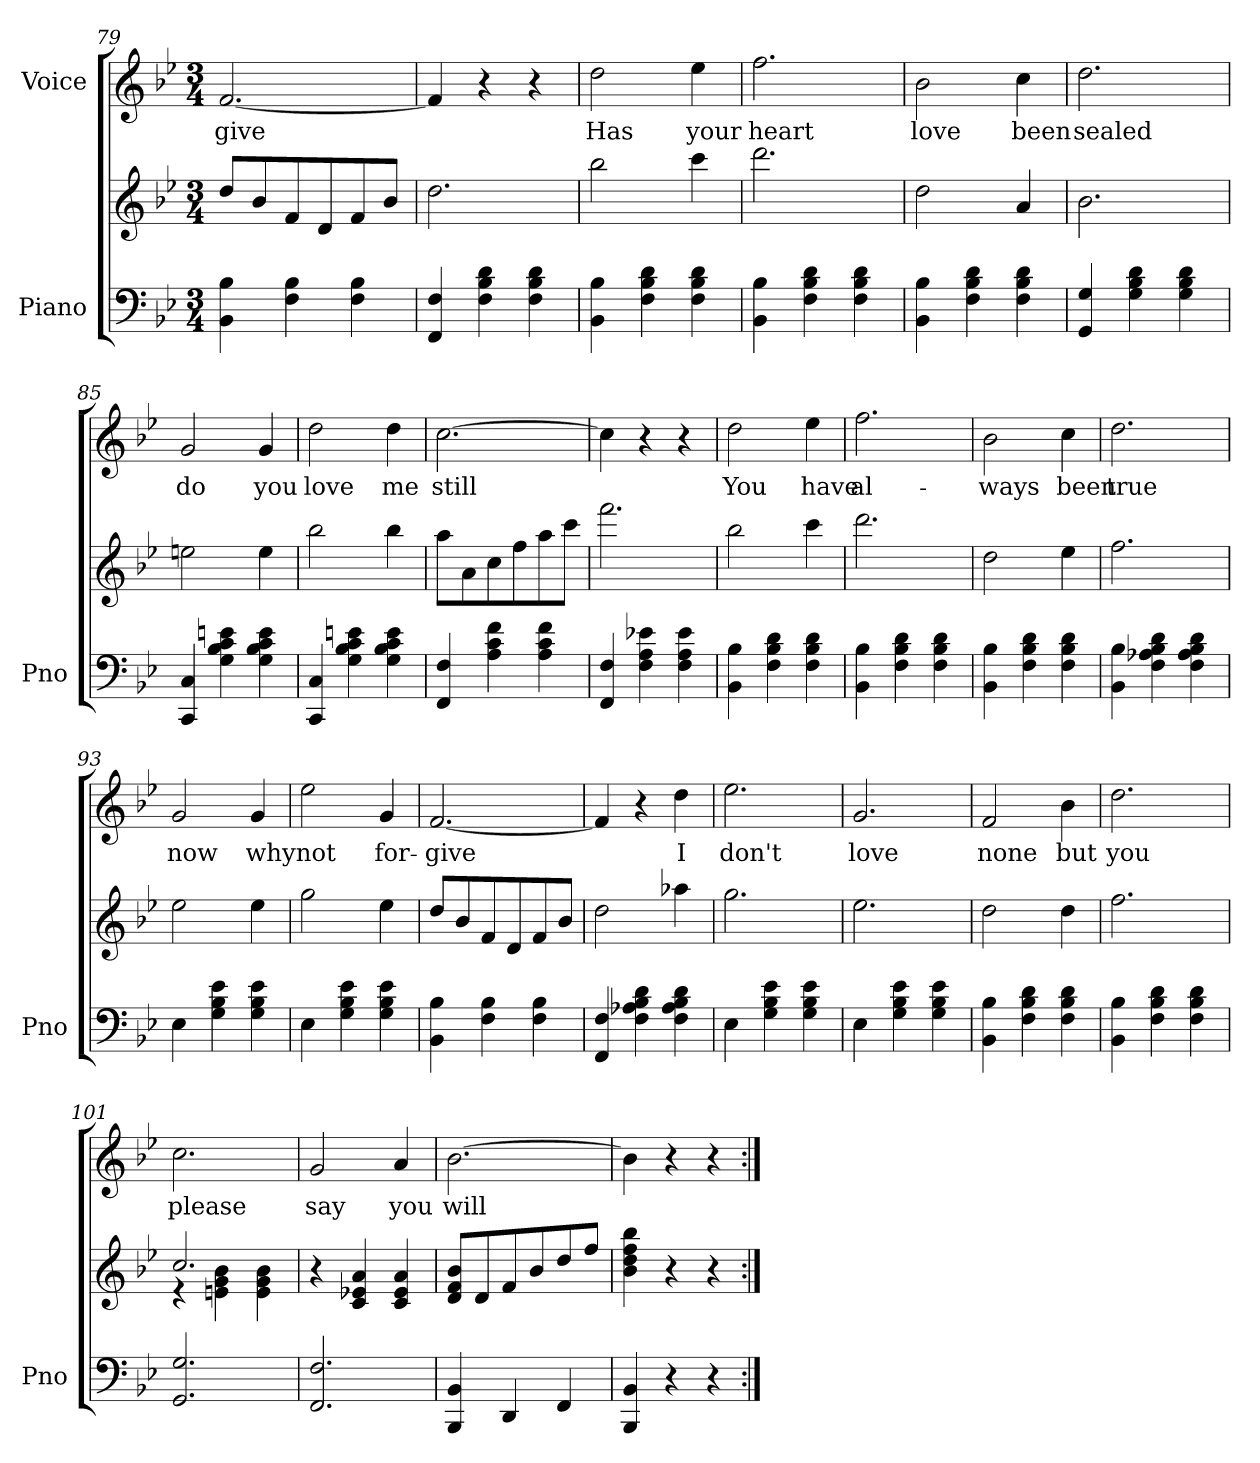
**kern	**kern	**kern	**text
*part2	*part2	*part1	*part1
*staff3	*staff2	*staff1	*staff1
*I"Piano	*	*I"Voice	*
*I'Pno	*	*	*
*clefF4	*clefG2	*clefG2	*
*k[b-e-]	*k[b-e-]	*k[b-e-]	*
*M3/4	*M3/4	*M3/4	*
=79	=79	=79	=79
4BB-\ 4B-\	8dd/L	[2.f/	-give
.	8b-/	.	.
4F\ 4B-\	8f/	.	.
.	8d/	.	.
4F\ 4B-\	8f/	.	.
.	8b-/J	.	.
=80	=80	=80	=80
4FF/ 4F/	2.dd\	4f/]	.
4F\ 4B-\ 4d\	.	4r	.
4F\ 4B-\ 4d\	.	4r	.
=81	=81	=81	=81
4BB-\ 4B-\	2bb-\	2dd\	Has
4F\ 4B-\ 4d\	.	.	.
4F\ 4B-\ 4d\	4ccc\	4ee-\	your
=82	=82	=82	=82
4BB-\ 4B-\	2.ddd\	2.ff\	heart
4F\ 4B-\ 4d\	.	.	.
4F\ 4B-\ 4d\	.	.	.
=83	=83	=83	=83
4BB-\ 4B-\	2dd\	2b-\	love
4F\ 4B-\ 4d\	.	.	.
4F\ 4B-\ 4d\	4a/	4cc\	been
=84	=84	=84	=84
4GG/ 4G/	2.b-\	2.dd\	sealed
4G\ 4B-\ 4d\	.	.	.
4G\ 4B-\ 4d\	.	.	.
=85	=85	=85	=85
4CC/ 4C/	2een\	2g/	do
4G\ 4B-\ 4c\ 4en\	.	.	.
4G\ 4B-\ 4c\ 4e\	4ee\	4g/	you
=86	=86	=86	=86
4CC/ 4C/	2bb-\	2dd\	love
4G\ 4B-\ 4c\ 4en\	.	.	.
4G\ 4B-\ 4c\ 4e\	4bb-\	4dd\	me
=87	=87	=87	=87
4FF/ 4F/	8aa\L	[2.cc\	still
.	8a\	.	.
4A\ 4c\ 4f\	8cc\	.	.
.	8ff\	.	.
4A\ 4c\ 4f\	8aa\	.	.
.	8ccc\J	.	.
=88	=88	=88	=88
4FF/ 4F/	2.fff\	4cc\]	.
4F\ 4A\ 4e-X\	.	4r	.
4F\ 4A\ 4e-\	.	4r	.
=89	=89	=89	=89
4BB-\ 4B-\	2bb-\	2dd\	You
4F\ 4B-\ 4d\	.	.	.
4F\ 4B-\ 4d\	4ccc\	4ee-\	have
=90	=90	=90	=90
4BB-\ 4B-\	2.ddd\	2.ff\	al-
4F\ 4B-\ 4d\	.	.	.
4F\ 4B-\ 4d\	.	.	.
=91	=91	=91	=91
4BB-\ 4B-\	2dd\	2b-\	-ways
4F\ 4B-\ 4d\	.	.	.
4F\ 4B-\ 4d\	4ee-\	4cc\	been
=92	=92	=92	=92
4BB-\ 4B-\	2.ff\	2.dd\	true
4F\ 4A-X\ 4B-\ 4d\	.	.	.
4F\ 4A-\ 4B-\ 4d\	.	.	.
=93	=93	=93	=93
4E-\	2ee-\	2g/	now
4G\ 4B-\ 4e-\	.	.	.
4G\ 4B-\ 4e-\	4ee-\	4g/	why
=94	=94	=94	=94
4E-\	2gg\	2ee-\	not
4G\ 4B-\ 4e-\	.	.	.
4G\ 4B-\ 4e-\	4ee-\	4g/	for-
=95	=95	=95	=95
4BB-\ 4B-\	8dd/L	[2.f/	-give
.	8b-/	.	.
4F\ 4B-\	8f/	.	.
.	8d/	.	.
4F\ 4B-\	8f/	.	.
.	8b-/J	.	.
=96	=96	=96	=96
4FF/ 4F/	2dd\	4f/]	.
4F\ 4A-X\ 4B-\ 4d\	.	4r	.
4F\ 4A-\ 4B-\ 4d\	4aa-X\	4dd\	I
=97	=97	=97	=97
4E-\	2.gg\	2.ee-\	don't
4G\ 4B-\ 4e-\	.	.	.
4G\ 4B-\ 4e-\	.	.	.
=98	=98	=98	=98
4E-\	2.ee-\	2.g/	love
4G\ 4B-\ 4e-\	.	.	.
4G\ 4B-\ 4e-\	.	.	.
=99	=99	=99	=99
4BB-\ 4B-\	2dd\	2f/	none
4F\ 4B-\ 4d\	.	.	.
4F\ 4B-\ 4d\	4dd\	4b-\	but
=100	=100	=100	=100
4BB-\ 4B-\	2.ff\	2.dd\	you
4F\ 4B-\ 4d\	.	.	.
4F\ 4B-\ 4d\	.	.	.
=101	=101	=101	=101
*	*^	*	*
2.GG/ 2.G/	2.cc/	4r	2.cc\	please
.	.	4en\ 4g\ 4b-\	.	.
.	.	4e\ 4g\ 4b-\	.	.
*	*v	*v	*	*
=102	=102	=102	=102
2.FF/ 2.F/	4r	2g/	say
.	4c/ 4e-X/ 4a/	.	.
.	4c/ 4e-/ 4a/	4a/	you
=103	=103	=103	=103
4BBB-/ 4BB-/	8d/ 8f/ 8b-/L	[2.b-\	will
.	8d/	.	.
4DD/	8f/	.	.
.	8b-/	.	.
4FF/	8dd/	.	.
.	8ff/J	.	.
=104	=104	=104	=104
4BBB-/ 4BB-/	4b-\ 4dd\ 4ff\ 4bb-\	4b-\]	.
4r	4r	4r	.
4r	4r	4r	.
=:|!	=:|!	=:|!	=:|!
*-	*-	*-	*-
